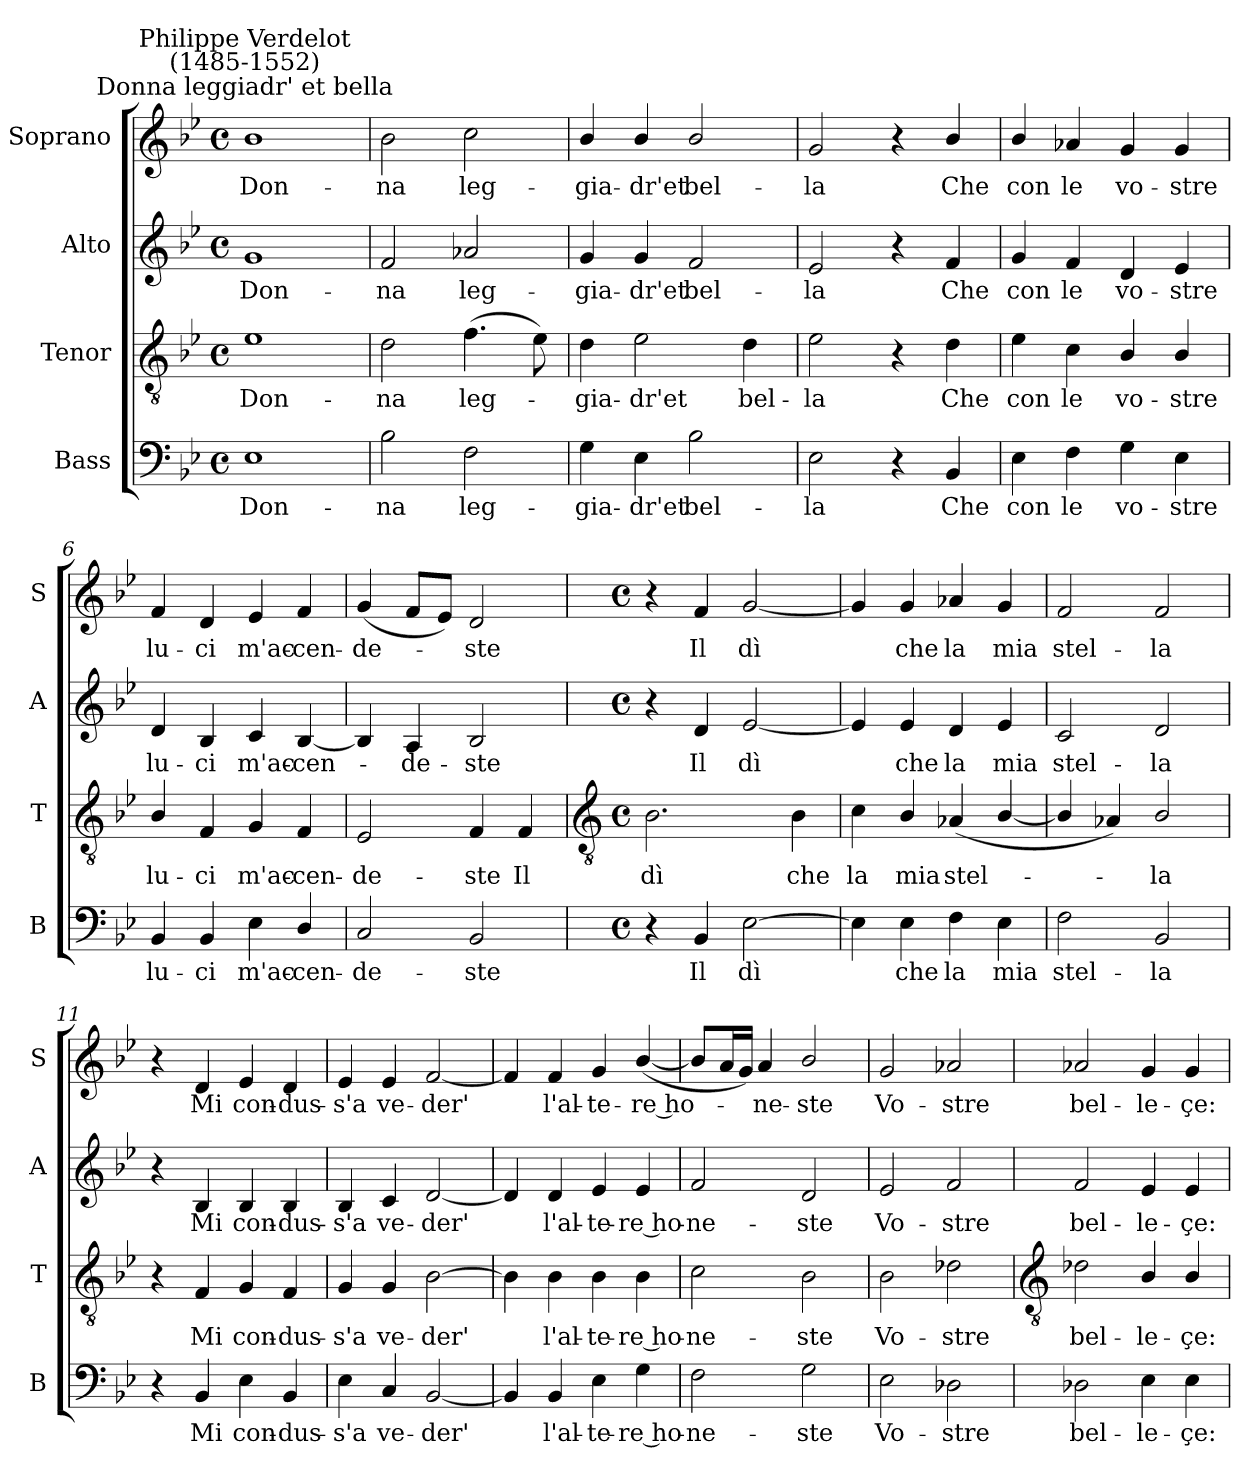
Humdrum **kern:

**kern	**text	**kern	**text	**kern	**text	**kern	**text
*part4	*part4	*part3	*part3	*part2	*part2	*part1	*part1
*staff4	*staff4	*staff3	*staff3	*staff2	*staff2	*staff1	*staff1
*I"Bass	*	*I"Tenor	*	*I"Alto	*	*I"Soprano	*
*I'B	*	*I'T	*	*I'A	*	*I'S	*
*clefF4	*	*clefGv2	*	*clefG2	*	*clefG2	*
*k[b-e-]	*	*k[b-e-]	*	*k[b-e-]	*	*k[b-e-]	*
*B-:	*	*B-:	*	*B-:	*	*B-:	*
*M4/4	*	*M4/4	*	*M4/4	*	*M4/4	*
*met(c)	*	*met(c)	*	*met(c)	*	*met(c)	*
=1	=1	=1	=1	=1	=1	=1	=1
!	!	!	!	!	!	!LO:TX:a:cj:t=Donna leggiadr' et bella	!
!	!	!	!	!	!	!LO:TX:a:cj:t=Philippe Verdelot\n(1485-1552)	!
!	!LO:LY:b	!	!LO:LY:b	!	!LO:LY:b	!	!LO:LY:b
1E-	Don-	1e-	Don-	1g	Don-	1b-	Don-
=2	=2	=2	=2	=2	=2	=2	=2
!	!LO:LY:b	!	!LO:LY:b	!	!LO:LY:b	!	!LO:LY:b
2B-	-na	2d	-na	2f	-na	2b-	-na
!	!LO:LY:b	!	!LO:LY:b	!	!LO:LY:b	!	!LO:LY:b
2F	leg-	(>4.f	leg-	2a-X	leg-	2cc	leg-
.	.	8e-)	.	.	.	.	.
=3	=3	=3	=3	=3	=3	=3	=3
!	!LO:LY:b	!	!LO:LY:b	!	!LO:LY:b	!	!LO:LY:b
4G	-gia-	4d	gia-	4g	-gia-	4b-/	-gia-
!	!LO:LY:b	!	!LO:LY:b	!	!LO:LY:b	!	!LO:LY:b
4E-	-dr'et	2e-	-dr'et	4g	-dr'et	4b-/	-dr'et
!	!LO:LY:b	!	!	!	!LO:LY:b	!	!LO:LY:b
2B-	bel-	.	.	2f	bel-	2b-/	bel-
!	!	!	!LO:LY:b	!	!	!	!
.	.	4d	bel-	.	.	.	.
=4	=4	=4	=4	=4	=4	=4	=4
!	!LO:LY:b	!	!LO:LY:b	!	!LO:LY:b	!	!LO:LY:b
2E-	-la	2e-	-la	2e-	-la	2g	-la
4r	.	4r	.	4r	.	4r	.
!	!LO:LY:b	!	!LO:LY:b	!	!LO:LY:b	!	!LO:LY:b
4BB-	Che	4d	Che	4f	Che	4b-/	Che
=5	=5	=5	=5	=5	=5	=5	=5
!	!LO:LY:b	!	!LO:LY:b	!	!LO:LY:b	!	!LO:LY:b
4E-	con	4e-	con	4g	con	4b-/	con
!	!LO:LY:b	!	!LO:LY:b	!	!LO:LY:b	!	!LO:LY:b
4F	le	4c	le	4f	le	4a-X	le
!	!LO:LY:b	!	!LO:LY:b	!	!LO:LY:b	!	!LO:LY:b
4G	vo-	4B-/	vo-	4d	vo-	4g	vo-
!	!LO:LY:b	!	!LO:LY:b	!	!LO:LY:b	!	!LO:LY:b
4E-	-stre	4B-/	-stre	4e-	-stre	4g	-stre
=6	=6	=6	=6	=6	=6	=6	=6
!	!LO:LY:b	!	!LO:LY:b	!	!LO:LY:b	!	!LO:LY:b
4BB-	lu-	4B-/	lu-	4d	lu-	4f	lu-
!	!LO:LY:b	!	!LO:LY:b	!	!LO:LY:b	!	!LO:LY:b
4BB-	-ci	4F	-ci	4B-	-ci	4d	-ci
!	!LO:LY:b	!	!LO:LY:b	!	!LO:LY:b	!	!LO:LY:b
4E-	m'ac-	4G	m'ac-	4c	m'ac-	4e-	m'ac-
!	!LO:LY:b	!	!LO:LY:b	!	!LO:LY:b	!	!LO:LY:b
4D/	-cen-	4F	-cen-	[4B-	-cen-	4f	-cen-
=7	=7	=7	=7	=7	=7	=7	=7
!	!LO:LY:b	!	!LO:LY:b	!	!	!	!LO:LY:b
2C	-de-	2E-	-de-	4B-]	.	(<4g	-de-
!	!	!	!	!	!LO:LY:b	!	!
.	.	.	.	4A	de-	8fL	.
.	.	.	.	.	.	8e-J)	.
!	!LO:LY:b	!	!LO:LY:b	!	!LO:LY:b	!	!LO:LY:b
2BB-	-ste	4F	-ste	2B-	-ste	2d	ste
!	!	!	!LO:LY:b	!	!	!	!
.	.	4F	Il	.	.	.	.
!!LO:LB:g=z
=8	=8	=8	=8	=8	=8	=8	=8
*	*	*clefGv2	*	*	*	*	*
*M4/4	*	*M4/4	*	*M4/4	*	*M4/4	*
*met(c)	*	*met(c)	*	*met(c)	*	*met(c)	*
!	!	!	!LO:LY:b	!	!	!	!
4r	.	2.B-	dì	4r	.	4r	.
!	!LO:LY:b	!	!	!	!LO:LY:b	!	!LO:LY:b
4BB-	Il	.	.	4d	Il	4f	Il
!	!LO:LY:b	!	!	!	!LO:LY:b	!	!LO:LY:b
[2E-	dì	.	.	[2e-	dì	[2g	dì
!	!	!	!LO:LY:b	!	!	!	!
.	.	4B-	che	.	.	.	.
=9	=9	=9	=9	=9	=9	=9	=9
!	!	!	!LO:LY:b	!	!	!	!
4E-]	.	4c	la	4e-]	.	4g]	.
!	!LO:LY:b	!	!LO:LY:b	!	!LO:LY:b	!	!LO:LY:b
4E-	che	4B-/	mia	4e-	che	4g	che
!	!LO:LY:b	!	!LO:LY:b	!	!LO:LY:b	!	!LO:LY:b
4F	la	(<4A-X/	stel-	4d	la	4a-X	la
!	!LO:LY:b	!	!	!	!LO:LY:b	!	!LO:LY:b
4E-	mia	[4B-/	.	4e-	mia	4g	mia
=10	=10	=10	=10	=10	=10	=10	=10
!	!LO:LY:b	!	!	!	!LO:LY:b	!	!LO:LY:b
2F	stel-	4B-/]	.	2c	stel-	2f	stel-
.	.	4A-X)	.	.	.	.	.
!	!LO:LY:b	!	!LO:LY:b	!	!LO:LY:b	!	!LO:LY:b
2BB-	-la	2B-/	la	2d	-la	2f	-la
=11	=11	=11	=11	=11	=11	=11	=11
4r	.	4r	.	4r	.	4r	.
!	!LO:LY:b	!	!LO:LY:b	!	!LO:LY:b	!	!LO:LY:b
4BB-	Mi	4F	Mi	4B-	Mi	4d	Mi
!	!LO:LY:b	!	!LO:LY:b	!	!LO:LY:b	!	!LO:LY:b
4E-	con-	4G	con-	4B-	con-	4e-	con-
!	!LO:LY:b	!	!LO:LY:b	!	!LO:LY:b	!	!LO:LY:b
4BB-	-dus-	4F	-dus-	4B-	-dus-	4d	-dus-
=12	=12	=12	=12	=12	=12	=12	=12
!	!LO:LY:b	!	!LO:LY:b	!	!LO:LY:b	!	!LO:LY:b
4E-	-s'a	4G	-s'a	4B-	-s'a	4e-	-s'a
!	!LO:LY:b	!	!LO:LY:b	!	!LO:LY:b	!	!LO:LY:b
4C	ve-	4G	ve-	4c	ve-	4e-	ve-
!	!LO:LY:b	!	!LO:LY:b	!	!LO:LY:b	!	!LO:LY:b
[2BB-	-der'	[2B-	-der'	[2d	-der'	[2f	-der'
=13	=13	=13	=13	=13	=13	=13	=13
4BB-]	.	4B-]	.	4d]	.	4f]	.
!	!LO:LY:b	!	!LO:LY:b	!	!LO:LY:b	!	!LO:LY:b
4BB-	l'al-	4B-	l'al-	4d	l'al-	4f	l'al-
!	!LO:LY:b	!	!LO:LY:b	!	!LO:LY:b	!	!LO:LY:b
4E-	-te-	4B-	-te-	4e-	-te-	4g	-te-
!	!LO:LY:b	!	!LO:LY:b	!	!LO:LY:b	!	!LO:LY:b
4G	-re ho-	4B-	-re ho-	4e-	-re ho-	(<[4b-/	-re ho-
=14	=14	=14	=14	=14	=14	=14	=14
!	!LO:LY:b	!	!LO:LY:b	!	!LO:LY:b	!	!
2F	-ne-	2c	-ne-	2f	-ne-	8b-/L]	.
.	.	.	.	.	.	16a/L	.
.	.	.	.	.	.	16g/JJ)	.
!	!	!	!	!	!	!	!LO:LY:b
.	.	.	.	.	.	4a	ne-
!	!LO:LY:b	!	!LO:LY:b	!	!LO:LY:b	!	!LO:LY:b
2G	-ste	2B-	-ste	2d	-ste	2b-/	-ste
=15	=15	=15	=15	=15	=15	=15	=15
!	!LO:LY:b	!	!LO:LY:b	!	!LO:LY:b	!	!LO:LY:b
2E-	Vo-	2B-	Vo-	2e-	Vo-	2g	Vo-
!	!LO:LY:b	!	!LO:LY:b	!	!LO:LY:b	!	!LO:LY:b
2D-X	-stre	2d-X	-stre	2f	-stre	2a-X	-stre
!!LO:LB:g=z
=16	=16	=16	=16	=16	=16	=16	=16
*	*	*clefGv2	*	*	*	*	*
!	!LO:LY:b	!	!LO:LY:b	!	!LO:LY:b	!	!LO:LY:b
2D-X	bel-	2d-X	bel-	2f	bel-	2a-X	bel-
!	!LO:LY:b	!	!LO:LY:b	!	!LO:LY:b	!	!LO:LY:b
4E-	-le-	4B-/	-le-	4e-	-le-	4g	-le-
!	!LO:LY:b	!	!LO:LY:b	!	!LO:LY:b	!	!LO:LY:b
4E-	-çe:	4B-/	-çe:	4e-	-çe:	4g	-çe:
=	=	=	=	=	=	=	=
*-	*-	*-	*-	*-	*-	*-	*-
